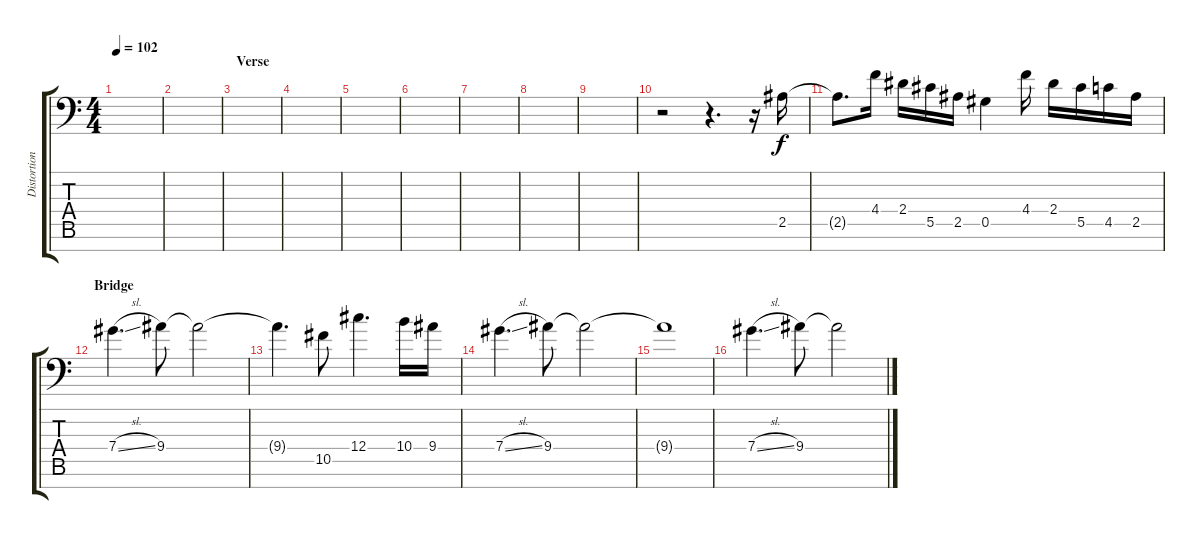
\track ("Distortion Guitar" "Distortion") {instrument distortionguitar}
\staff {score tabs}
\tuning (Eb4 Bb3 Gb3 Db3 Ab2 Eb2 Bb1) {hide}
\ts (4 4)
\tempo 102
\clef f4
\ks c
|
|
\section ("" "Verse")
|
|
|
|
|
|
|
r.2 r.4{d} r.16 2.5.16 |
2.5{t}.8{d} 4.4.16 2.4.16 5.5.16 2.5.16 0.5.4 4.4.16 2.4.16 5.5.16 4.5.16 2.5.16 |
\section ("" "Bridge")
7.4{sl}.4{d} 9.4.8 9.4{t}.2 |
9.4{t}.4{d} 10.5.8 12.4.4{d} 10.4.16 9.4.16 |
7.4{sl}.4{d} 9.4.8 9.4{t}.2 |
9.4{t}.1 |
7.4{sl}.4{d} 9.4.8 9.4{t}.2
